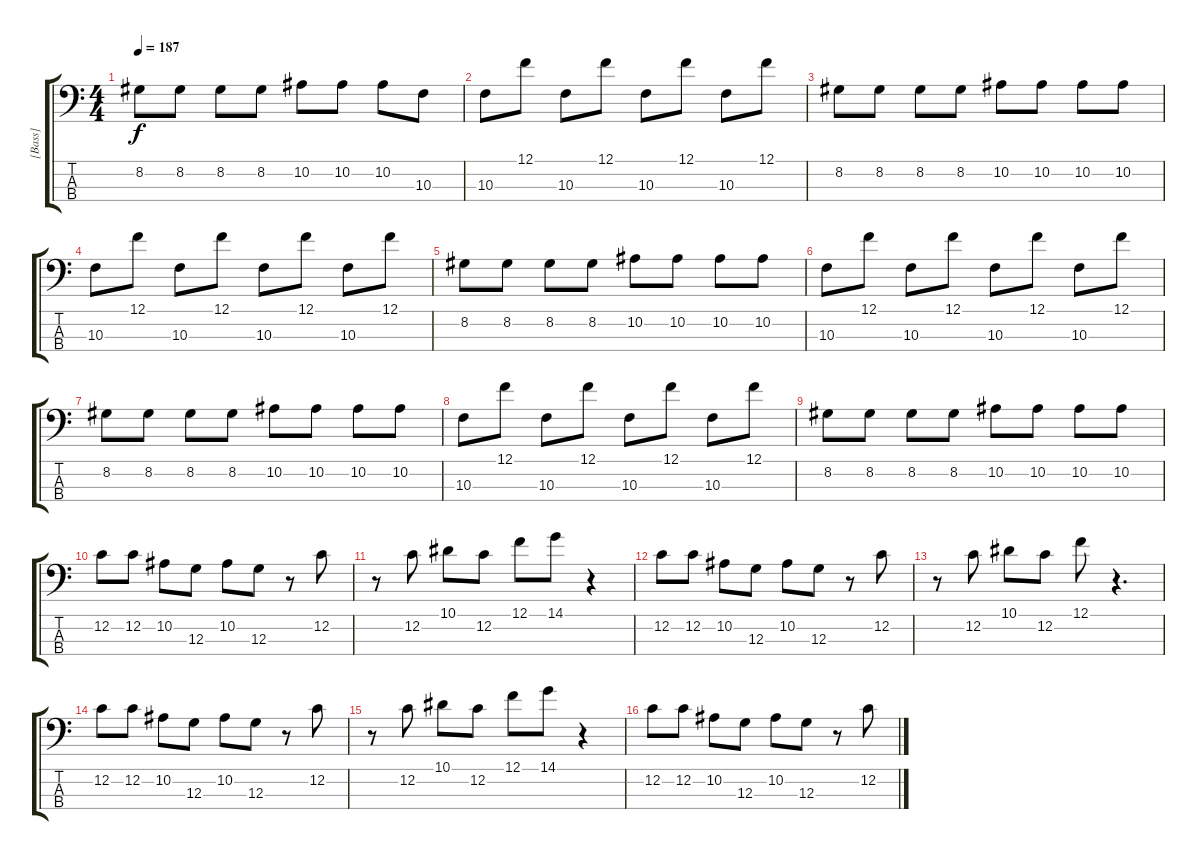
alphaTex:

\track ("[Bass]" "[Bass]") {instrument electricbassfinger}
\staff {score tabs}
\tuning (F2 C2 G1 C1) {hide}
\ts (4 4)
\tempo 187
\clef f4
\ks c
8.2.8{dy f} 8.2.8 8.2.8 8.2.8 10.2.8 10.2.8 10.2.8 10.3.8 |
10.3.8 12.1.8 10.3.8 12.1.8 10.3.8 12.1.8 10.3.8 12.1.8 |
8.2.8 8.2.8 8.2.8 8.2.8 10.2.8 10.2.8 10.2.8 10.2.8 |
10.3.8 12.1.8 10.3.8 12.1.8 10.3.8 12.1.8 10.3.8 12.1.8 |
8.2.8 8.2.8 8.2.8 8.2.8 10.2.8 10.2.8 10.2.8 10.2.8 |
10.3.8 12.1.8 10.3.8 12.1.8 10.3.8 12.1.8 10.3.8 12.1.8 |
8.2.8 8.2.8 8.2.8 8.2.8 10.2.8 10.2.8 10.2.8 10.2.8 |
10.3.8 12.1.8 10.3.8 12.1.8 10.3.8 12.1.8 10.3.8 12.1.8 |
8.2.8 8.2.8 8.2.8 8.2.8 10.2.8 10.2.8 10.2.8 10.2.8 |
12.2.8 12.2.8 10.2.8 12.3.8 10.2.8 12.3.8 r.8 12.2.8 |
r.8 12.2.8 10.1.8 12.2.8 12.1.8 14.1.8 r.4 |
12.2.8 12.2.8 10.2.8 12.3.8 10.2.8 12.3.8 r.8 12.2.8 |
r.8 12.2.8 10.1.8 12.2.8 12.1.8 r.4{d} |
12.2.8 12.2.8 10.2.8 12.3.8 10.2.8 12.3.8 r.8 12.2.8 |
r.8 12.2.8 10.1.8 12.2.8 12.1.8 14.1.8 r.4 |
12.2.8 12.2.8 10.2.8 12.3.8 10.2.8 12.3.8 r.8 12.2.8
